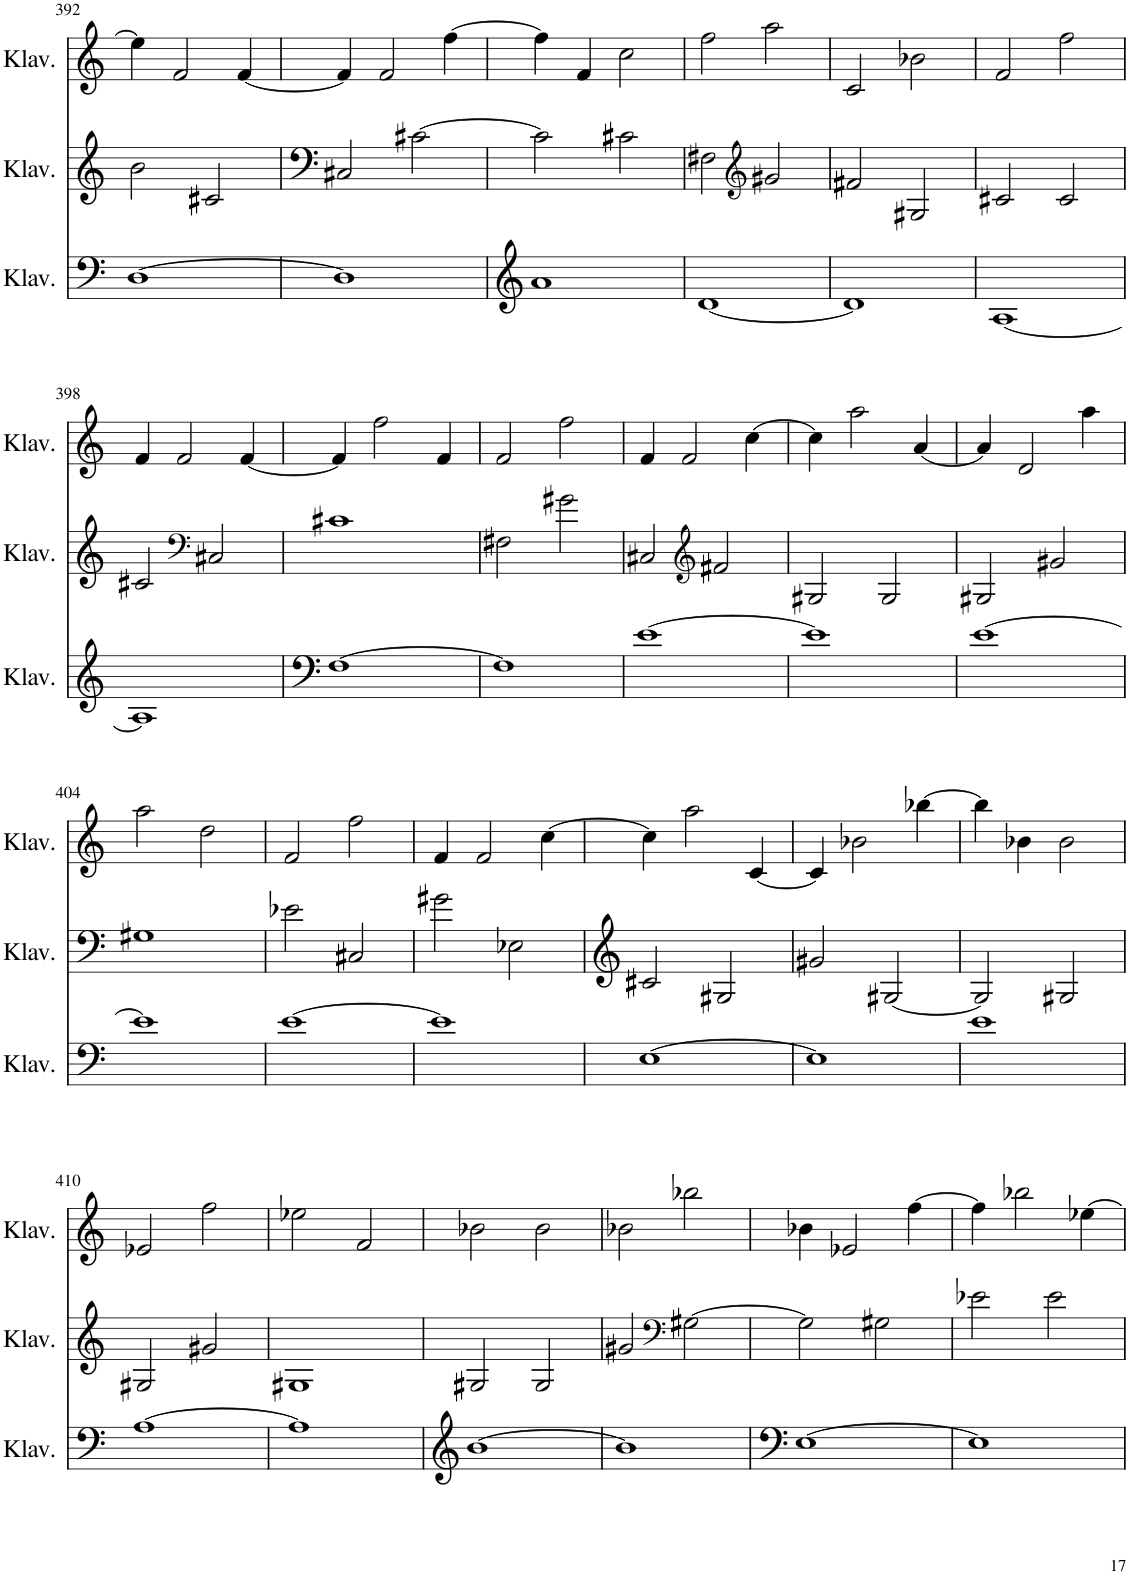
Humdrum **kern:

**kern	**kern	**kern
*part3	*part2	*part1
*staff3	*staff2	*staff1
*I"Klavier	*I"Klavier	*I"Klavier
*I'Klav.	*I'Klav.	*I'Klav.
!!LO:PB:g=z
*clefG2	*clefG2	*clefG2
*k[]	*k[]	*k[]
*M4/4	*M4/4	*M4/4
=392	=392	=392
[1D	2b\	4ee-\]
.	.	2f/
.	2c#X/	.
.	.	[4f/
=393	=393	=393
1D]	2C#X/	4f/]
.	.	2f/
.	[2c#X\	.
.	.	[4ff\
=394	=394	=394
1a	2c#\]	4ff\]
.	.	4f/
.	2c#X\	2cc\
=395	=395	=395
[1d	2F#X\	2ff\
*	*clefG2	*
.	2g#X/	2aa\
=396	=396	=396
1d]	2f#X/	2c/
.	2G#X/	2b-X\
=397	=397	=397
[1A	2c#X/	2f/
.	2c#/	2ff\
!!LO:LB:g=z
=398	=398	=398
1A]	2c#X/	4f/
.	.	2f/
*	*clefF4	*
.	2C#X/	.
.	.	[4f/
=399	=399	=399
[1F	1c#X	4f/]
.	.	2ff\
.	.	4f/
=400	=400	=400
1F]	2F#X\	2f/
.	2g#X\	2ff\
=401	=401	=401
[1e	2C#X/	4f/
.	.	2f/
*	*clefG2	*
.	2f#X/	.
.	.	[4cc\
=402	=402	=402
1e]	2G#X/	4cc\]
.	.	2aa\
.	2G#/	.
.	.	[4a/
=403	=403	=403
[1e	2G#X/	4a/]
.	.	2d/
.	2g#X/	.
.	.	4aa\
!!LO:LB:g=z
=404	=404	=404
1e]	1G#X	2aa\
.	.	2dd\
=405	=405	=405
[1e	2e-X\	2f/
.	2C#X/	2ff\
=406	=406	=406
1e]	2g#X\	4f/
.	.	2f/
.	2E-X\	.
.	.	[4cc\
=407	=407	=407
[1E	2c#X/	4cc\]
.	.	2aa\
.	2G#X/	.
.	.	[4c/
=408	=408	=408
1E]	2g#X/	4c/]
.	.	2b-X\
.	[2G#X/	.
.	.	[4bb-X\
=409	=409	=409
1e	2G#/]	4bb-\]
.	.	4b-X\
.	2G#X/	2b-\
!!LO:LB:g=z
=410	=410	=410
[1A	2G#X/	2e-X/
.	2g#X/	2ff\
=411	=411	=411
1A]	1G#X	2ee-X\
.	.	2f/
=412	=412	=412
[1b	2G#X/	2b-X\
.	2G#/	2b-\
=413	=413	=413
1b]	2g#X/	2b-X\
*	*clefF4	*
.	[2G#X\	2bb-X\
=414	=414	=414
[1E	2G#\]	4b-X\
.	.	2e-X/
.	2G#X\	.
.	.	[4ff\
=415	=415	=415
1E]	2e-X\	4ff\]
.	.	2bb-X\
.	2e-\	.
.	.	[4ee-X\
=	=	=
*-	*-	*-
